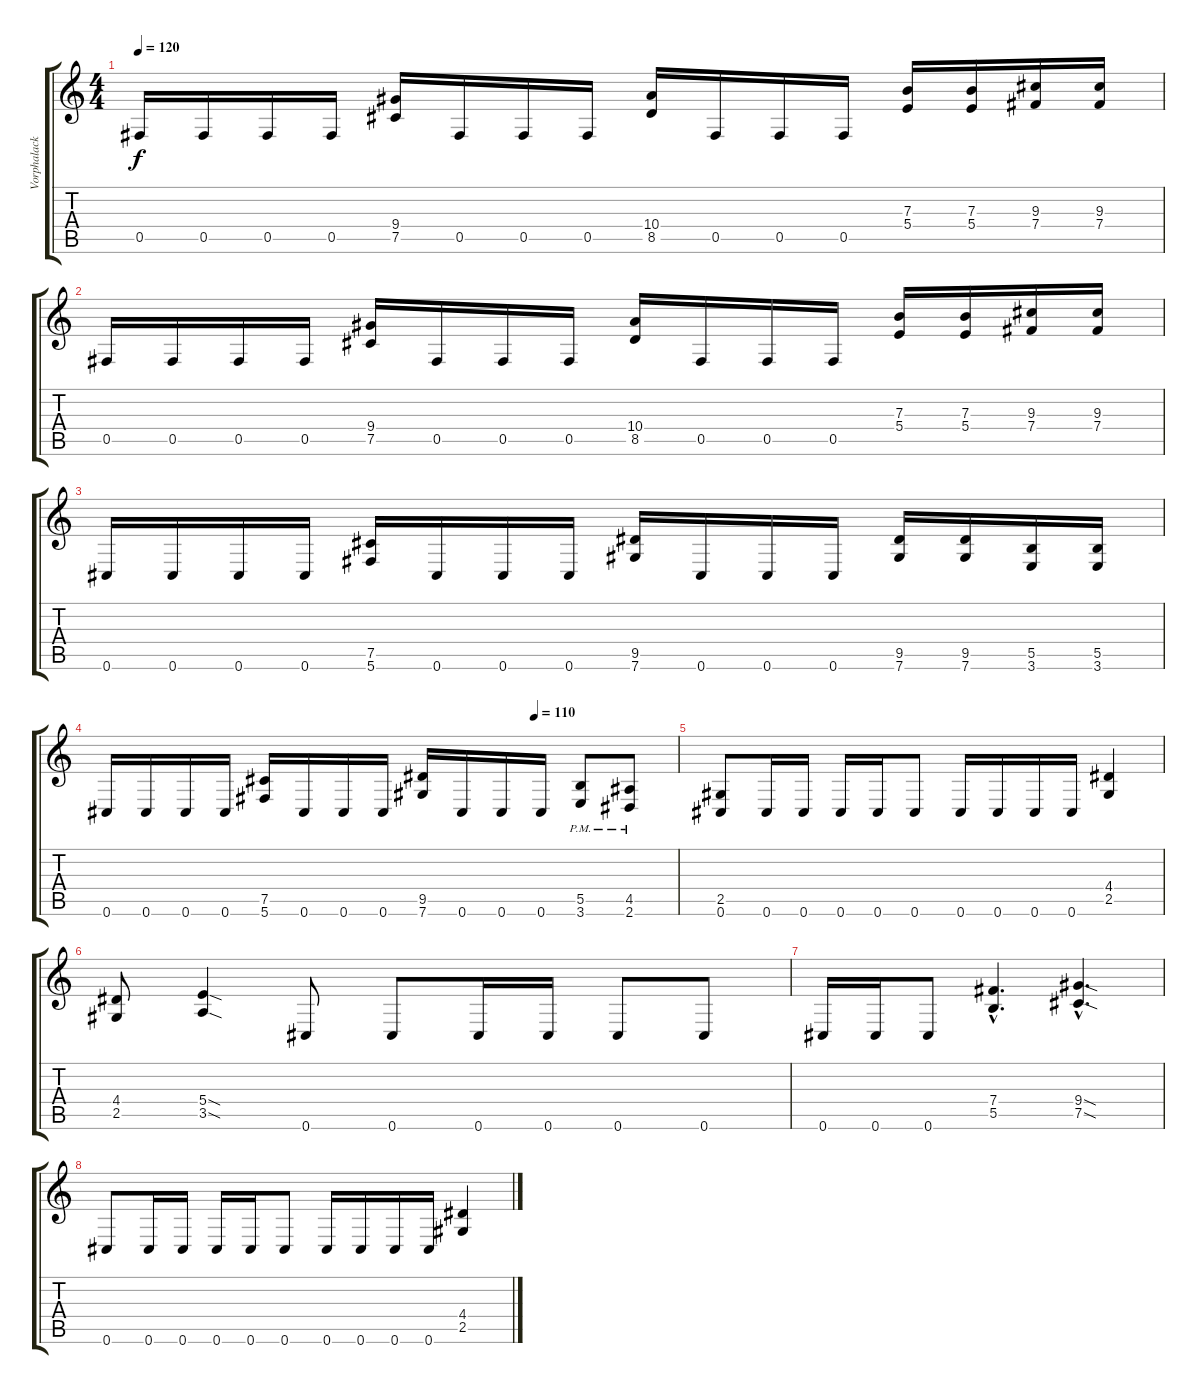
\track ("Vorphalack" "Vorphalack") {instrument distortionguitar}
\staff {score tabs}
\tuning (Db4 Ab3 E3 B2 Gb2 Db2) {hide}
\ts (4 4)
\tempo 120
\clef g2
\ks c
0.5.16{dy f} 0.5.16 0.5.16 0.5.16 (9.4 7.5).16 0.5.16 0.5.16 0.5.16 (10.4 8.5).16 0.5.16 0.5.16 0.5.16 (7.3 5.4).16 (7.3 5.4).16 (9.3 7.4).16 (9.3 7.4).16 |
0.5.16 0.5.16 0.5.16 0.5.16 (9.4 7.5).16 0.5.16 0.5.16 0.5.16 (10.4 8.5).16 0.5.16 0.5.16 0.5.16 (7.3 5.4).16 (7.3 5.4).16 (9.3 7.4).16 (9.3 7.4).16 |
0.6.16 0.6.16 0.6.16 0.6.16 (7.5 5.6).16 0.6.16 0.6.16 0.6.16 (9.5 7.6).16 0.6.16 0.6.16 0.6.16 (9.5 7.6).16 (9.5 7.6).16 (5.5 3.6).16 (5.5 3.6).16 |
\tempo (110 0.75)
0.6.16 0.6.16 0.6.16 0.6.16 (7.5 5.6).16 0.6.16 0.6.16 0.6.16 (9.5 7.6).16 0.6.16 0.6.16 0.6.16 (5.5{pm} 3.6{pm}).8 (4.5{pm} 2.6{pm}).8 |
(2.5 0.6).8 0.6.16 0.6.16 0.6.16 0.6.16 0.6.8 0.6.16 0.6.16 0.6.16 0.6.16 (4.4 2.5).4 |
(4.4 2.5).8 (5.4{sod} 3.5{sod}).4 0.6.8 0.6.8 0.6.16 0.6.16 0.6.8 0.6.8 |
0.6.16 0.6.16 0.6.8 (7.4{hac} 5.5{hac}).4{d} (9.4{sod hac} 7.5{sod hac}).4{d} |
0.6.8 0.6.16 0.6.16 0.6.16 0.6.16 0.6.8 0.6.16 0.6.16 0.6.16 0.6.16 (4.4 2.5).4
